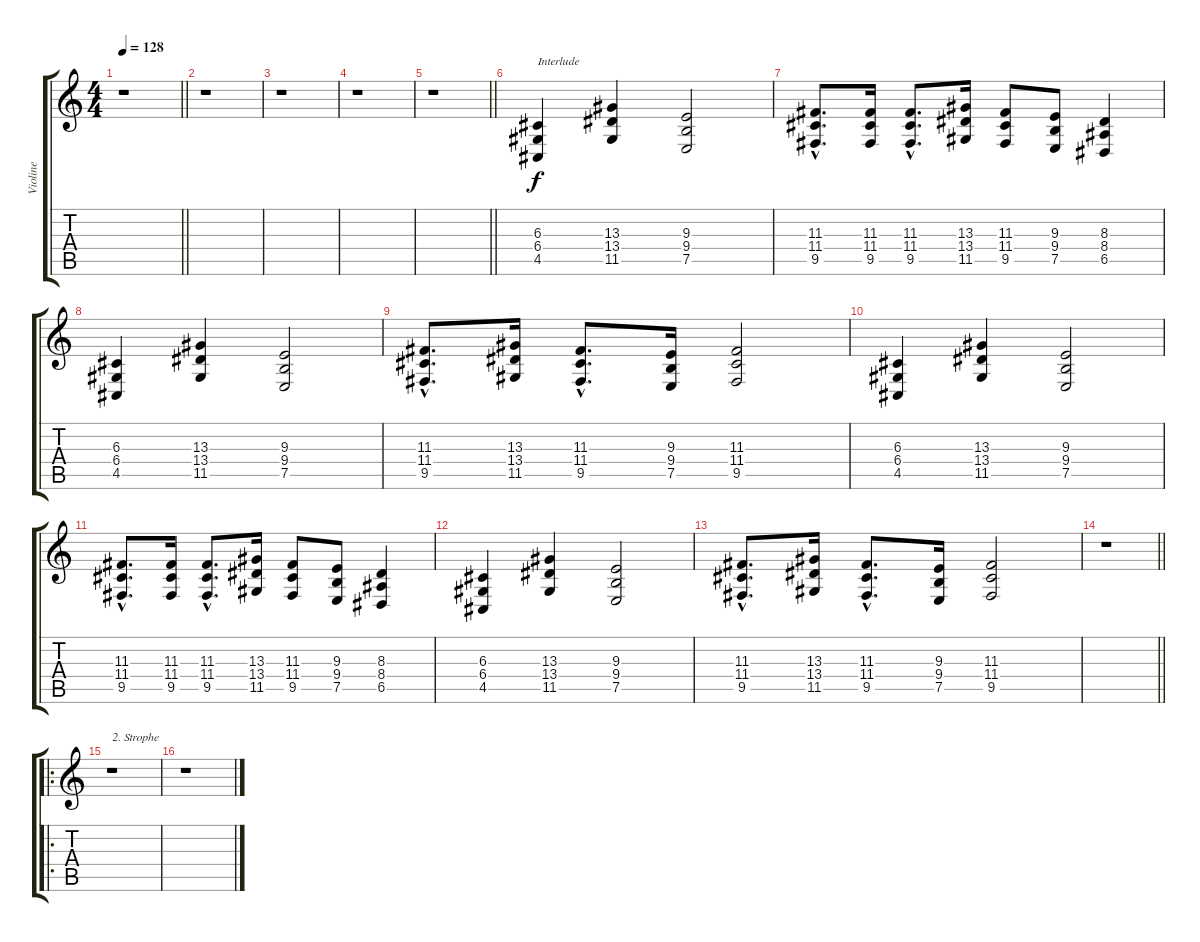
\track ("Violine" "Violine") {instrument violin}
\staff {score tabs}
\tuning (E4 B3 G3 D3 A2 E2) {hide}
\ts (4 4)
\tempo 128
\clef g2
\barLineRight lightlight
\ks c
r.1{dy f} |
r.1 |
r.1 |
r.1 |
\barLineRight lightlight
r.1 |
(6.3 6.4 4.5).4{txt "Interlude"} (13.3 13.4 11.5).4 (9.3 9.4 7.5).2 |
(11.3{hac} 11.4{hac} 9.5{hac}).8{d} (11.3 11.4 9.5).16 (11.3{hac} 11.4{hac} 9.5{hac}).8{d} (13.3 13.4 11.5).16 (11.3 11.4 9.5).8 (9.3 9.4 7.5).8 (8.3 8.4 6.5).4 |
(6.3 6.4 4.5).4 (13.3 13.4 11.5).4 (9.3 9.4 7.5).2 |
(11.3{hac} 11.4{hac} 9.5{hac}).8{d} (13.3 13.4 11.5).16 (11.3{hac} 11.4{hac} 9.5{hac}).8{d} (9.3 9.4 7.5).16 (11.3 11.4 9.5).2 |
(6.3 6.4 4.5).4 (13.3 13.4 11.5).4 (9.3 9.4 7.5).2 |
(11.3{hac} 11.4{hac} 9.5{hac}).8{d} (11.3 11.4 9.5).16 (11.3{hac} 11.4{hac} 9.5{hac}).8{d} (13.3 13.4 11.5).16 (11.3 11.4 9.5).8 (9.3 9.4 7.5).8 (8.3 8.4 6.5).4 |
(6.3 6.4 4.5).4 (13.3 13.4 11.5).4 (9.3 9.4 7.5).2 |
(11.3{hac} 11.4{hac} 9.5{hac}).8{d} (13.3 13.4 11.5).16 (11.3{hac} 11.4{hac} 9.5{hac}).8{d} (9.3 9.4 7.5).16 (11.3 11.4 9.5).2 |
\barLineRight lightlight
r.1 |
\ro
r.1{txt "2. Strophe"} |
r.1
